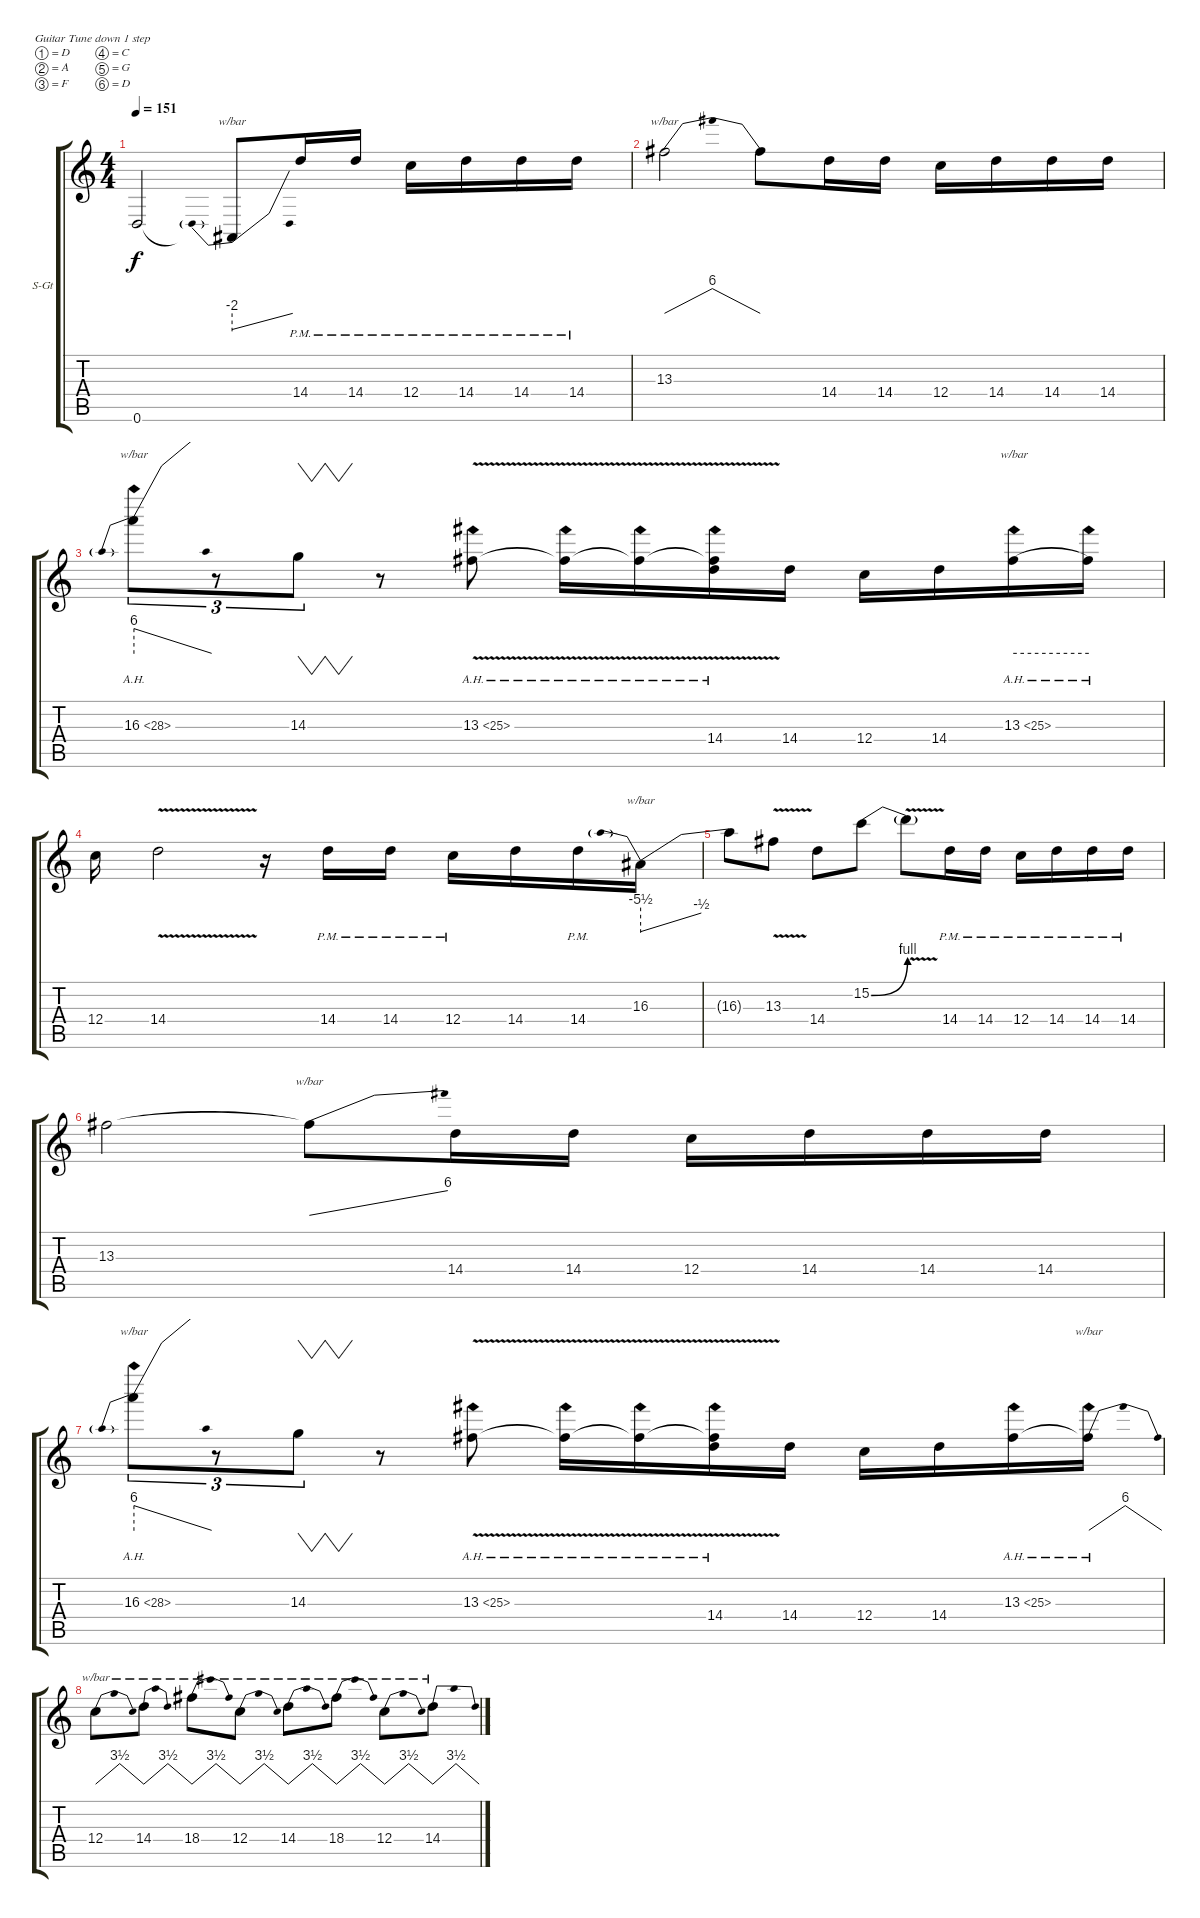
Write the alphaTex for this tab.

\bracketExtendMode groupsimilarinstruments
\firstSystemTrackNameOrientation horizontal
\otherSystemsTrackNameOrientation horizontal
\track ("Гитара 3" "S-Gt") {instrument harpsichord}
\staff {score tabs}
\tuning (D4 A3 F3 C3 G2 D2)
\displaytranspose 12
\ts (4 4)
\tempo 151
\clef g2
\ks c
0.6.2{dy f} 0.6{t}.8{tbe (predivedive default 0 -8 60 0)} 14.4{pm}.16 14.4{pm}.16 12.4{pm}.16 14.4{pm}.16 14.4{pm}.16 14.4{pm}.16 |
13.3.2{tbe (dip default 0 0 30 24 60 0)} 13.3{t}.8 14.4.16 14.4.16 12.4.16 14.4.16 14.4.16 14.4.16 |
16.3{ah 12}.8{tu (3 2) tbe (predivedive default 0 24 60 0)} r.8{tu (3 2)} 14.3.8{vw tu (3 2)} r.8 13.3{ah 12 v}.8 13.3{ah 12 v t}.16 13.3{ah 12 v t}.16 (13.3{ah 12 v t} 14.4{v}).16 14.4.16 12.4.16 14.4.16 13.3{ah 12}.16{tbe (hold default 0 0 60 0)} 13.3{ah 12 t}.16 |
12.4.16 14.4{v}.2 r.16 14.4{pm}.16 14.4{pm}.16 12.4{pm}.16 14.4.16 14.4{pm}.16 16.3.16{tbe (predivedive default 0 -22 60 -2)} |
16.3{t}.8 13.3{v}.8 14.4.8 15.2{be (bend 0 0 60 4)}.8 15.2{v t}.8 14.4{pm}.16 14.4{pm}.16 12.4{pm}.16 14.4{pm}.16 14.4{pm}.16 14.4{pm}.16 |
13.3.2 13.3{t}.8{tbe (dive default 0 0 60 24)} 14.4.16 14.4.16 12.4.16 14.4.16 14.4.16 14.4.16 |
16.3{ah 12}.8{tu (3 2) tbe (predivedive default 0 24 60 0)} r.8{tu (3 2)} 14.3.8{vw tu (3 2)} r.8 13.3{ah 12 v}.8 13.3{ah 12 v t}.16 13.3{ah 12 v t}.16 (13.3{ah 12 v t} 14.4{v}).16 14.4.16 12.4.16 14.4.16 13.3{ah 12}.16 13.3{ah 12 t}.16{tbe (dip default 0 0 30 24 60 0)} |
12.4.8{tbe (dip default 0 0 30 14 60 0)} 14.4.8{tbe (dip default 0 0 30 14 60 0)} 18.4.8{tbe (dip default 0 0 30 14 60 0)} 12.4.8{tbe (dip default 0 0 30 14 60 0)} 14.4.8{tbe (dip default 0 0 30 14 60 0)} 18.4.8{tbe (dip default 0 0 30 14 60 0)} 12.4.8{tbe (dip default 0 0 30 14 60 0)} 14.4.8{tbe (dip default 0 0 30 14 60 0)}
